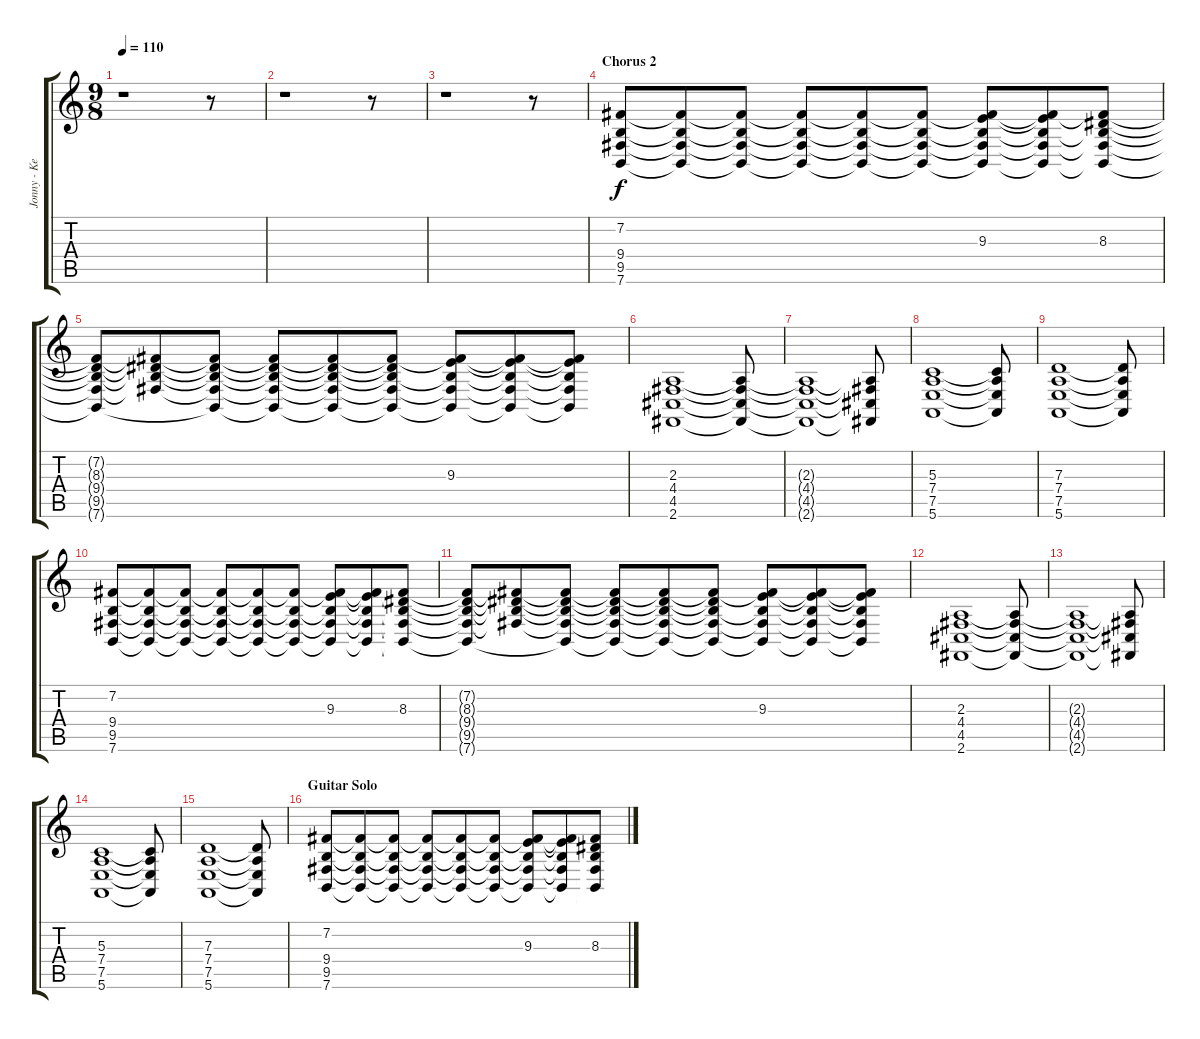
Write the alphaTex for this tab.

\track ("Jonny - Keyboard" "Jonny - Ke") {instrument pad4choir}
\staff {score tabs}
\tuning (E4 B3 G3 D3 A2 E2) {hide}
\ts (9 8)
\tempo 110
\clef g2
\ks c
r.1{dy f} r.8 |
r.1 r.8 |
r.1 r.8 |
\section ("" "Chorus 2")
(7.2 9.4 9.5 7.6).8{volume 12} (7.2{t} 9.4{t} 9.5{t} 7.6{t}).8 (7.2{t} 9.4{t} 9.5{t} 7.6{t}).8 (7.2{t} 9.4{t} 9.5{t} 7.6{t}).8 (7.2{t} 9.4{t} 9.5{t} 7.6{t}).8 (7.2{t} 9.4{t} 9.5{t} 7.6{t}).8 (7.2{t} 9.3 9.4{t} 9.5{t} 7.6{t}).8 (7.2{t} 9.3{t} 9.4{t} 9.5{t} 7.6{t}).8 (7.2{t} 8.3 9.4{t} 9.5{t} 7.6{t}).8 |
(7.2{t} 8.3{t} 9.4{t} 9.5{t} 7.6{t}).8 (7.2{t} 8.3{t} 9.4{t} 9.5{t}).8 (7.2{t} 8.3{t} 9.4{t} 9.5{t} 7.6{t}).8 (7.2{t} 8.3{t} 9.4{t} 9.5{t} 7.6{t}).8 (7.2{t} 8.3{t} 9.4{t} 9.5{t} 7.6{t}).8 (7.2{t} 8.3{t} 9.4{t} 9.5{t} 7.6{t}).8 (7.2{t} 9.3 9.4{t} 9.5{t} 7.6{t}).8 (7.2{t} 9.3{t} 9.4{t} 9.5{t} 7.6{t}).8 (7.2{t} 9.3{t} 9.4{t} 9.5{t} 7.6{t}).8 |
(2.3 4.4 4.5 2.6).1 (2.3{t} 4.4{t} 4.5{t} 2.6{t}).8 |
(2.3{t} 4.4{t} 4.5{t} 2.6{t}).1 (2.3{t} 4.4{t} 4.5{t} 2.6{t}).8 |
(5.3 7.4 7.5 5.6).1 (5.3{t} 7.4{t} 7.5{t} 5.6{t}).8 |
(7.3 7.4 7.5 5.6).1 (7.3{t} 7.4{t} 7.5{t} 5.6{t}).8 |
(7.2 9.4 9.5 7.6).8 (7.2{t} 9.4{t} 9.5{t} 7.6{t}).8 (7.2{t} 9.4{t} 9.5{t} 7.6{t}).8 (7.2{t} 9.4{t} 9.5{t} 7.6{t}).8 (7.2{t} 9.4{t} 9.5{t} 7.6{t}).8 (7.2{t} 9.4{t} 9.5{t} 7.6{t}).8 (7.2{t} 9.3 9.4{t} 9.5{t} 7.6{t}).8 (7.2{t} 9.3{t} 9.4{t} 9.5{t} 7.6{t}).8 (7.2{t} 8.3 9.4{t} 9.5{t} 7.6{t}).8 |
(7.2{t} 8.3{t} 9.4{t} 9.5{t} 7.6{t}).8 (7.2{t} 8.3{t} 9.4{t} 9.5{t}).8 (7.2{t} 8.3{t} 9.4{t} 9.5{t} 7.6{t}).8 (7.2{t} 8.3{t} 9.4{t} 9.5{t} 7.6{t}).8 (7.2{t} 8.3{t} 9.4{t} 9.5{t} 7.6{t}).8 (7.2{t} 8.3{t} 9.4{t} 9.5{t} 7.6{t}).8 (7.2{t} 9.3 9.4{t} 9.5{t} 7.6{t}).8 (7.2{t} 9.3{t} 9.4{t} 9.5{t} 7.6{t}).8 (7.2{t} 9.3{t} 9.4{t} 9.5{t} 7.6{t}).8 |
(2.3 4.4 4.5 2.6).1 (2.3{t} 4.4{t} 4.5{t} 2.6{t}).8 |
(2.3{t} 4.4{t} 4.5{t} 2.6{t}).1 (2.3{t} 4.4{t} 4.5{t} 2.6{t}).8 |
(5.3 7.4 7.5 5.6).1 (5.3{t} 7.4{t} 7.5{t} 5.6{t}).8 |
(7.3 7.4 7.5 5.6).1 (7.3{t} 7.4{t} 7.5{t} 5.6{t}).8 |
\section ("" "Guitar Solo")
(7.2 9.4 9.5 7.6).8{volume 11} (7.2{t} 9.4{t} 9.5{t} 7.6{t}).8 (7.2{t} 9.4{t} 9.5{t} 7.6{t}).8 (7.2{t} 9.4{t} 9.5{t} 7.6{t}).8 (7.2{t} 9.4{t} 9.5{t} 7.6{t}).8 (7.2{t} 9.4{t} 9.5{t} 7.6{t}).8 (7.2{t} 9.3 9.4{t} 9.5{t} 7.6{t}).8 (7.2{t} 9.3{t} 9.4{t} 9.5{t} 7.6{t}).8 (7.2{t} 8.3 9.4{t} 9.5{t} 7.6{t}).8
